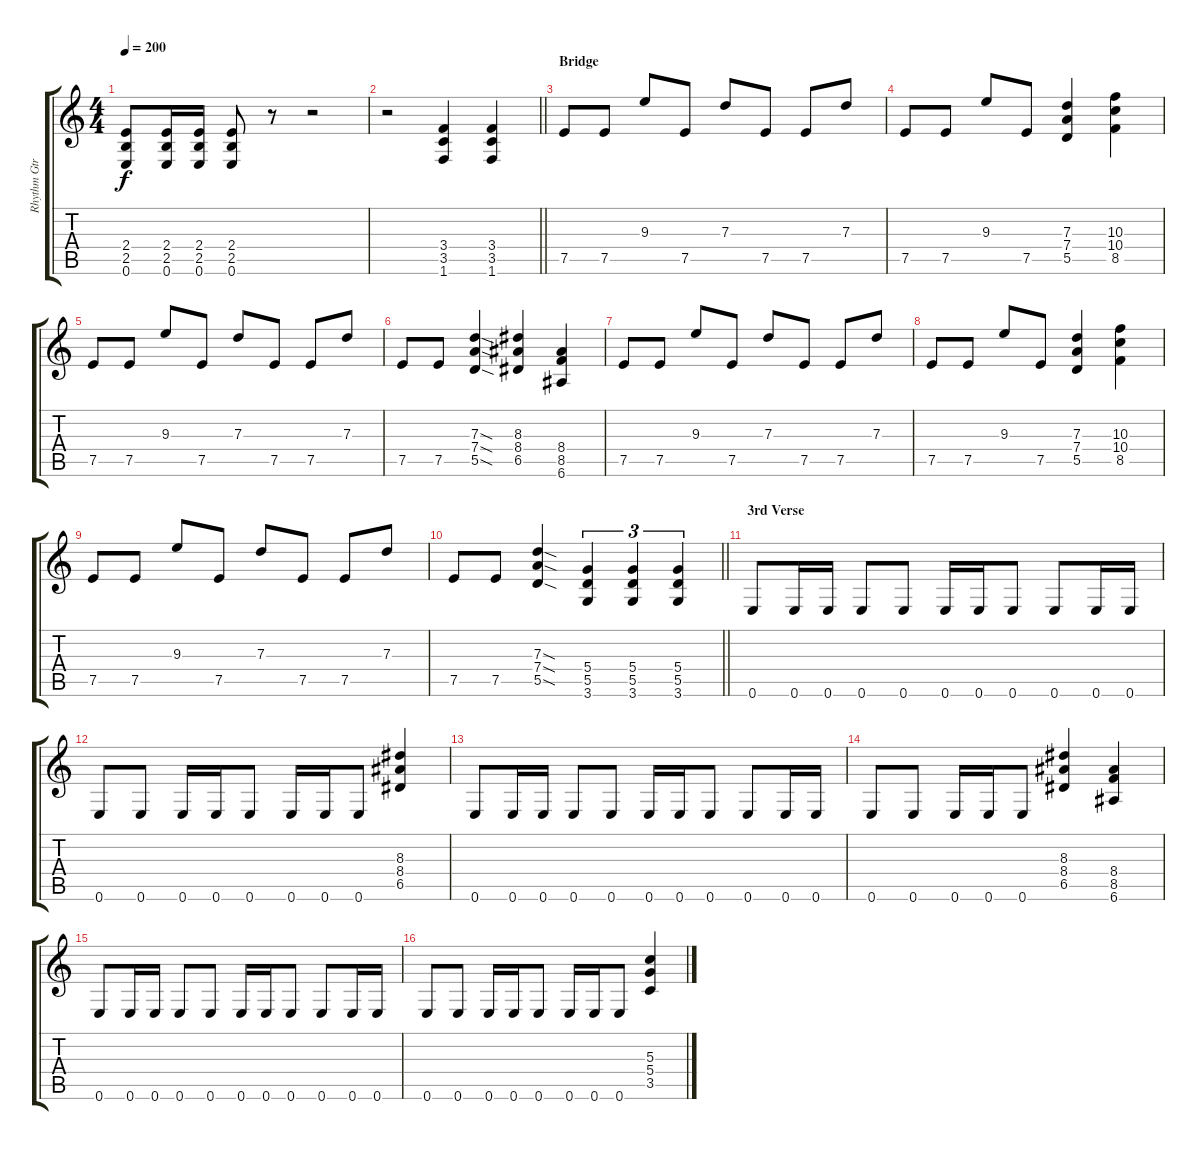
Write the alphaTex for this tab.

\track ("Rhythm Gtr. I" "Rhythm Gtr") {instrument overdrivenguitar}
\staff {score tabs}
\tuning (E4 B3 G3 D3 A2 E2) {hide}
\ts (4 4)
\tempo 200
\clef g2
\ks c
(2.4 2.5 0.6).8{dy f} (2.4 2.5 0.6).16 (2.4 2.5 0.6).16 (2.4 2.5 0.6).8 r.8 r.2 |
\barLineRight lightlight
r.2 (3.4 3.5 1.6).4 (3.4 3.5 1.6).4 |
\section ("" "Bridge")
7.5.8 7.5.8 9.3.8 7.5.8 7.3.8 7.5.8 7.5.8 7.3.8 |
7.5.8 7.5.8 9.3.8 7.5.8 (7.3 7.4 5.5).4 (10.3 10.4 8.5).4 |
7.5.8 7.5.8 9.3.8 7.5.8 7.3.8 7.5.8 7.5.8 7.3.8 |
7.5.8 7.5.8 (7.3{sod} 7.4{sod} 5.5{sod}).4 (8.3 8.4 6.5).4 (8.4 8.5 6.6).4 |
7.5.8 7.5.8 9.3.8 7.5.8 7.3.8 7.5.8 7.5.8 7.3.8 |
7.5.8 7.5.8 9.3.8 7.5.8 (7.3 7.4 5.5).4 (10.3 10.4 8.5).4 |
7.5.8 7.5.8 9.3.8 7.5.8 7.3.8 7.5.8 7.5.8 7.3.8 |
\barLineRight lightlight
7.5.8 7.5.8 (7.3{sod} 7.4{sod} 5.5{sod}).4 (5.4 5.5 3.6).4{tu (3 2)} (5.4 5.5 3.6).4{tu (3 2)} (5.4 5.5 3.6).4{tu (3 2)} |
\section ("" "3rd Verse")
0.6.8 0.6.16 0.6.16 0.6.8 0.6.8 0.6.16 0.6.16 0.6.8 0.6.8 0.6.16 0.6.16 |
0.6.8 0.6.8 0.6.16 0.6.16 0.6.8 0.6.16 0.6.16 0.6.8 (8.3 8.4 6.5).4 |
0.6.8 0.6.16 0.6.16 0.6.8 0.6.8 0.6.16 0.6.16 0.6.8 0.6.8 0.6.16 0.6.16 |
0.6.8 0.6.8 0.6.16 0.6.16 0.6.8 (8.3 8.4 6.5).4 (8.4 8.5 6.6).4 |
0.6.8 0.6.16 0.6.16 0.6.8 0.6.8 0.6.16 0.6.16 0.6.8 0.6.8 0.6.16 0.6.16 |
0.6.8 0.6.8 0.6.16 0.6.16 0.6.8 0.6.16 0.6.16 0.6.8 (5.3 5.4 3.5).4
